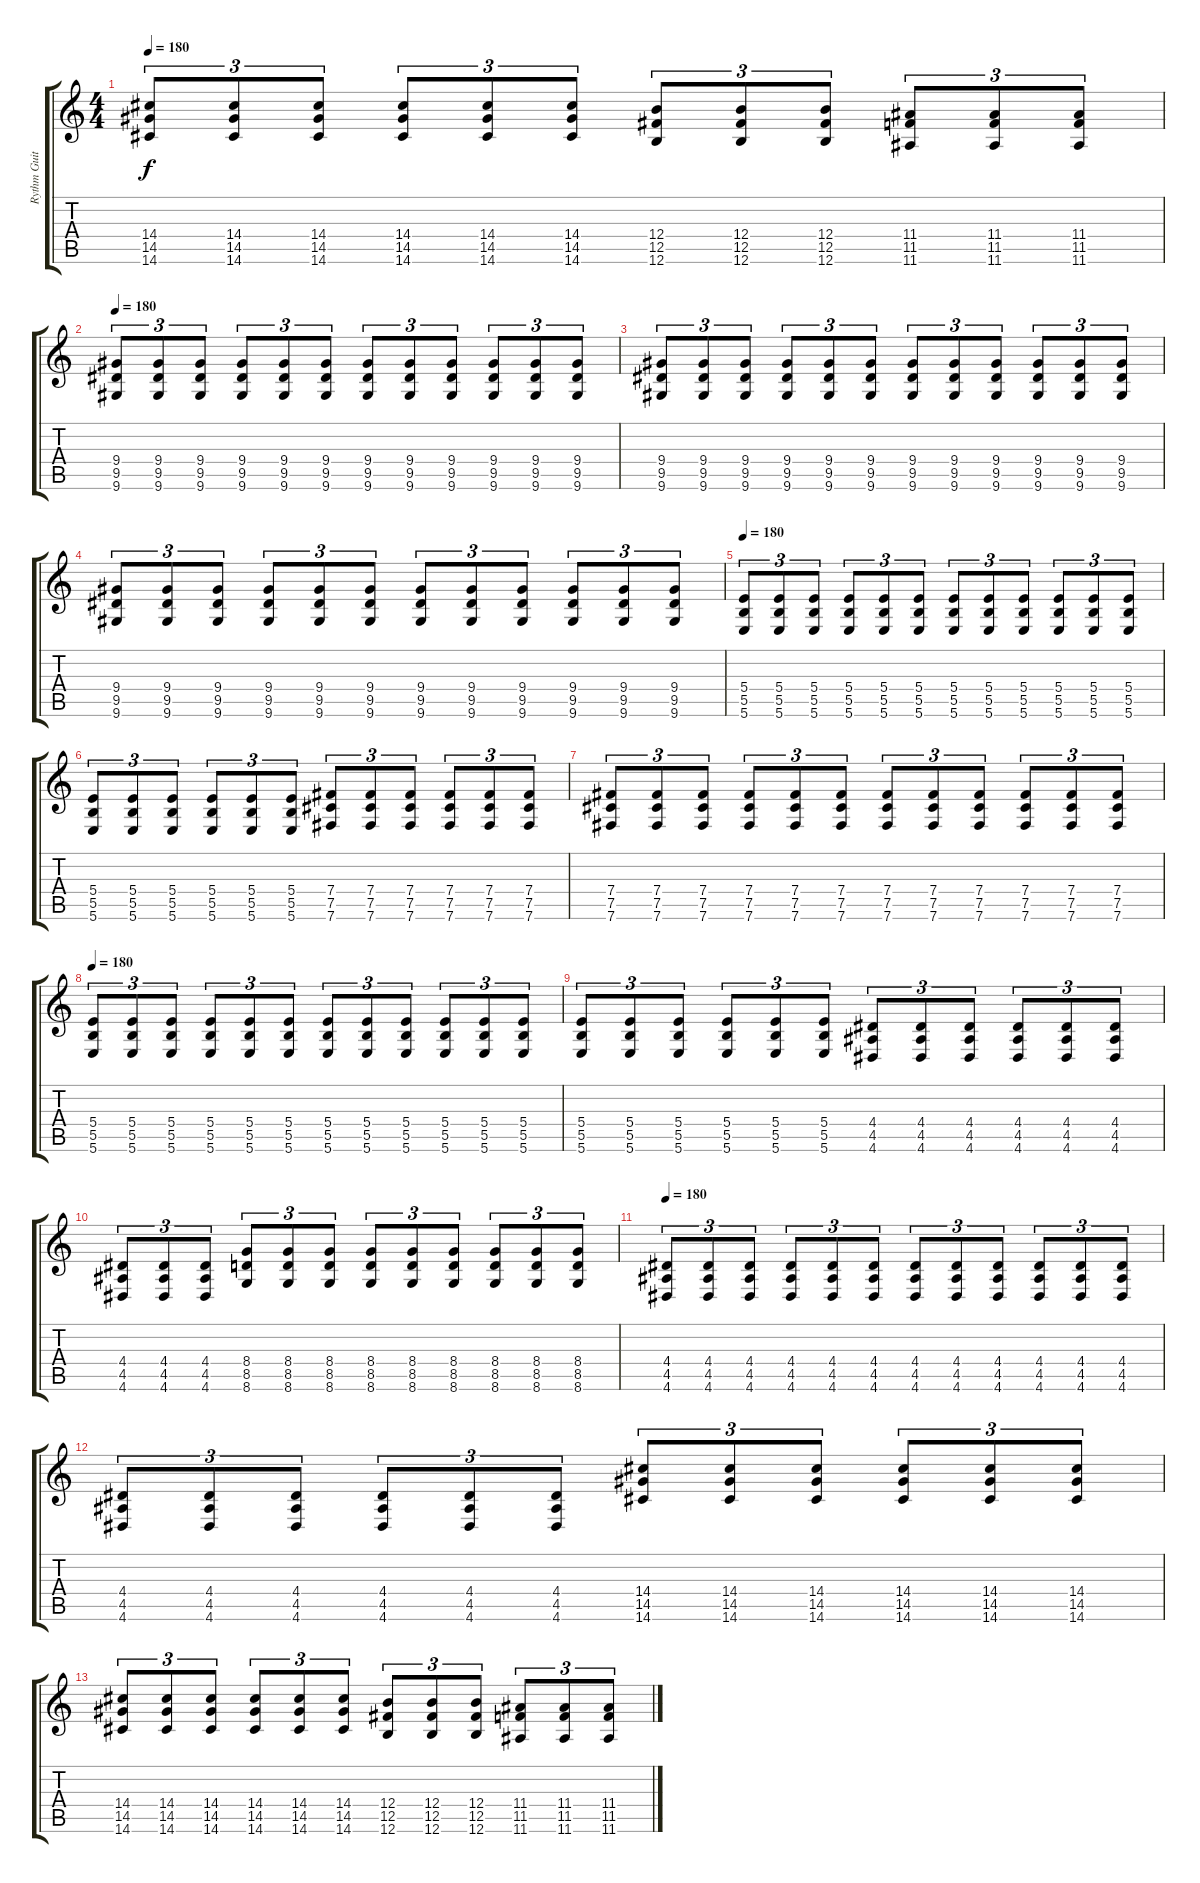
\track ("Rythm Guitar II" "Rythm Guit") {instrument overdrivenguitar}
\staff {score tabs}
\tuning (Db4 Ab3 E3 B2 Gb2 B1) {hide}
\ts (4 4)
\tempo 180
\clef g2
\ks c
(14.4 14.5 14.6).8{tu (3 2) dy f} (14.4 14.5 14.6).8{tu (3 2)} (14.4 14.5 14.6).8{tu (3 2)} (14.4 14.5 14.6).8{tu (3 2)} (14.4 14.5 14.6).8{tu (3 2)} (14.4 14.5 14.6).8{tu (3 2)} (12.4 12.5 12.6).8{tu (3 2)} (12.4 12.5 12.6).8{tu (3 2)} (12.4 12.5 12.6).8{tu (3 2)} (11.4 11.5 11.6).8{tu (3 2)} (11.4 11.5 11.6).8{tu (3 2)} (11.4 11.5 11.6).8{tu (3 2)} |
\tempo 180
(9.4 9.5 9.6).8{tu (3 2)} (9.4 9.5 9.6).8{tu (3 2)} (9.4 9.5 9.6).8{tu (3 2)} (9.4 9.5 9.6).8{tu (3 2)} (9.4 9.5 9.6).8{tu (3 2)} (9.4 9.5 9.6).8{tu (3 2)} (9.4 9.5 9.6).8{tu (3 2)} (9.4 9.5 9.6).8{tu (3 2)} (9.4 9.5 9.6).8{tu (3 2)} (9.4 9.5 9.6).8{tu (3 2)} (9.4 9.5 9.6).8{tu (3 2)} (9.4 9.5 9.6).8{tu (3 2)} |
(9.4 9.5 9.6).8{tu (3 2)} (9.4 9.5 9.6).8{tu (3 2)} (9.4 9.5 9.6).8{tu (3 2)} (9.4 9.5 9.6).8{tu (3 2)} (9.4 9.5 9.6).8{tu (3 2)} (9.4 9.5 9.6).8{tu (3 2)} (9.4 9.5 9.6).8{tu (3 2)} (9.4 9.5 9.6).8{tu (3 2)} (9.4 9.5 9.6).8{tu (3 2)} (9.4 9.5 9.6).8{tu (3 2)} (9.4 9.5 9.6).8{tu (3 2)} (9.4 9.5 9.6).8{tu (3 2)} |
(9.4 9.5 9.6).8{tu (3 2)} (9.4 9.5 9.6).8{tu (3 2)} (9.4 9.5 9.6).8{tu (3 2)} (9.4 9.5 9.6).8{tu (3 2)} (9.4 9.5 9.6).8{tu (3 2)} (9.4 9.5 9.6).8{tu (3 2)} (9.4 9.5 9.6).8{tu (3 2)} (9.4 9.5 9.6).8{tu (3 2)} (9.4 9.5 9.6).8{tu (3 2)} (9.4 9.5 9.6).8{tu (3 2)} (9.4 9.5 9.6).8{tu (3 2)} (9.4 9.5 9.6).8{tu (3 2)} |
\tempo 180
(5.4 5.5 5.6).8{tu (3 2)} (5.4 5.5 5.6).8{tu (3 2)} (5.4 5.5 5.6).8{tu (3 2)} (5.4 5.5 5.6).8{tu (3 2)} (5.4 5.5 5.6).8{tu (3 2)} (5.4 5.5 5.6).8{tu (3 2)} (5.4 5.5 5.6).8{tu (3 2)} (5.4 5.5 5.6).8{tu (3 2)} (5.4 5.5 5.6).8{tu (3 2)} (5.4 5.5 5.6).8{tu (3 2)} (5.4 5.5 5.6).8{tu (3 2)} (5.4 5.5 5.6).8{tu (3 2)} |
(5.4 5.5 5.6).8{tu (3 2)} (5.4 5.5 5.6).8{tu (3 2)} (5.4 5.5 5.6).8{tu (3 2)} (5.4 5.5 5.6).8{tu (3 2)} (5.4 5.5 5.6).8{tu (3 2)} (5.4 5.5 5.6).8{tu (3 2)} (7.4 7.5 7.6).8{tu (3 2)} (7.4 7.5 7.6).8{tu (3 2)} (7.4 7.5 7.6).8{tu (3 2)} (7.4 7.5 7.6).8{tu (3 2)} (7.4 7.5 7.6).8{tu (3 2)} (7.4 7.5 7.6).8{tu (3 2)} |
(7.4 7.5 7.6).8{tu (3 2)} (7.4 7.5 7.6).8{tu (3 2)} (7.4 7.5 7.6).8{tu (3 2)} (7.4 7.5 7.6).8{tu (3 2)} (7.4 7.5 7.6).8{tu (3 2)} (7.4 7.5 7.6).8{tu (3 2)} (7.4 7.5 7.6).8{tu (3 2)} (7.4 7.5 7.6).8{tu (3 2)} (7.4 7.5 7.6).8{tu (3 2)} (7.4 7.5 7.6).8{tu (3 2)} (7.4 7.5 7.6).8{tu (3 2)} (7.4 7.5 7.6).8{tu (3 2)} |
\tempo 180
(5.4 5.5 5.6).8{tu (3 2)} (5.4 5.5 5.6).8{tu (3 2)} (5.4 5.5 5.6).8{tu (3 2)} (5.4 5.5 5.6).8{tu (3 2)} (5.4 5.5 5.6).8{tu (3 2)} (5.4 5.5 5.6).8{tu (3 2)} (5.4 5.5 5.6).8{tu (3 2)} (5.4 5.5 5.6).8{tu (3 2)} (5.4 5.5 5.6).8{tu (3 2)} (5.4 5.5 5.6).8{tu (3 2)} (5.4 5.5 5.6).8{tu (3 2)} (5.4 5.5 5.6).8{tu (3 2)} |
(5.4 5.5 5.6).8{tu (3 2)} (5.4 5.5 5.6).8{tu (3 2)} (5.4 5.5 5.6).8{tu (3 2)} (5.4 5.5 5.6).8{tu (3 2)} (5.4 5.5 5.6).8{tu (3 2)} (5.4 5.5 5.6).8{tu (3 2)} (4.4 4.5 4.6).8{tu (3 2)} (4.4 4.5 4.6).8{tu (3 2)} (4.4 4.5 4.6).8{tu (3 2)} (4.4 4.5 4.6).8{tu (3 2)} (4.4 4.5 4.6).8{tu (3 2)} (4.4 4.5 4.6).8{tu (3 2)} |
(4.4 4.5 4.6).8{tu (3 2)} (4.4 4.5 4.6).8{tu (3 2)} (4.4 4.5 4.6).8{tu (3 2)} (8.4 8.5 8.6).8{tu (3 2)} (8.4 8.5 8.6).8{tu (3 2)} (8.4 8.5 8.6).8{tu (3 2)} (8.4 8.5 8.6).8{tu (3 2)} (8.4 8.5 8.6).8{tu (3 2)} (8.4 8.5 8.6).8{tu (3 2)} (8.4 8.5 8.6).8{tu (3 2)} (8.4 8.5 8.6).8{tu (3 2)} (8.4 8.5 8.6).8{tu (3 2)} |
\tempo 180
(4.4 4.5 4.6).8{tu (3 2)} (4.4 4.5 4.6).8{tu (3 2)} (4.4 4.5 4.6).8{tu (3 2)} (4.4 4.5 4.6).8{tu (3 2)} (4.4 4.5 4.6).8{tu (3 2)} (4.4 4.5 4.6).8{tu (3 2)} (4.4 4.5 4.6).8{tu (3 2)} (4.4 4.5 4.6).8{tu (3 2)} (4.4 4.5 4.6).8{tu (3 2)} (4.4 4.5 4.6).8{tu (3 2)} (4.4 4.5 4.6).8{tu (3 2)} (4.4 4.5 4.6).8{tu (3 2)} |
(4.4 4.5 4.6).8{tu (3 2)} (4.4 4.5 4.6).8{tu (3 2)} (4.4 4.5 4.6).8{tu (3 2)} (4.4 4.5 4.6).8{tu (3 2)} (4.4 4.5 4.6).8{tu (3 2)} (4.4 4.5 4.6).8{tu (3 2)} (14.4 14.5 14.6).8{tu (3 2)} (14.4 14.5 14.6).8{tu (3 2)} (14.4 14.5 14.6).8{tu (3 2)} (14.4 14.5 14.6).8{tu (3 2)} (14.4 14.5 14.6).8{tu (3 2)} (14.4 14.5 14.6).8{tu (3 2)} |
(14.4 14.5 14.6).8{tu (3 2)} (14.4 14.5 14.6).8{tu (3 2)} (14.4 14.5 14.6).8{tu (3 2)} (14.4 14.5 14.6).8{tu (3 2)} (14.4 14.5 14.6).8{tu (3 2)} (14.4 14.5 14.6).8{tu (3 2)} (12.4 12.5 12.6).8{tu (3 2)} (12.4 12.5 12.6).8{tu (3 2)} (12.4 12.5 12.6).8{tu (3 2)} (11.4 11.5 11.6).8{tu (3 2)} (11.4 11.5 11.6).8{tu (3 2)} (11.4 11.5 11.6).8{tu (3 2)}
